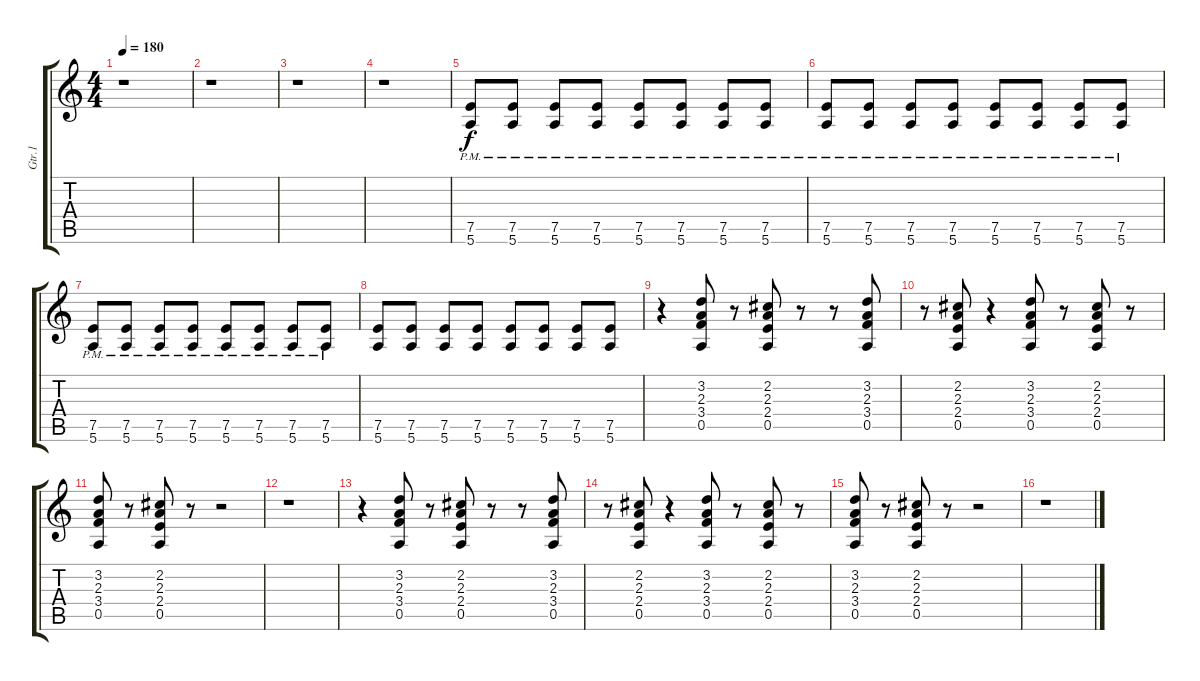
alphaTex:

\track ("Gtr.1" "Gtr.1") {instrument distortionguitar}
\staff {score tabs}
\tuning (E4 B3 G3 D3 A2 E2) {hide}
\ts (4 4)
\tempo 180
\clef g2
\ks c
r.1{dy f instrument distortionguitar} |
r.1 |
r.1 |
r.1 |
(7.5{pm} 5.6{pm}).8 (7.5{pm} 5.6{pm}).8 (7.5{pm} 5.6{pm}).8 (7.5{pm} 5.6{pm}).8 (7.5{pm} 5.6{pm}).8 (7.5{pm} 5.6{pm}).8 (7.5{pm} 5.6{pm}).8 (7.5{pm} 5.6{pm}).8 |
(7.5{pm} 5.6{pm}).8 (7.5{pm} 5.6{pm}).8 (7.5{pm} 5.6{pm}).8 (7.5{pm} 5.6{pm}).8 (7.5{pm} 5.6{pm}).8 (7.5{pm} 5.6{pm}).8 (7.5{pm} 5.6{pm}).8 (7.5{pm} 5.6{pm}).8 |
(7.5{pm} 5.6{pm}).8 (7.5{pm} 5.6{pm}).8 (7.5{pm} 5.6{pm}).8 (7.5{pm} 5.6{pm}).8 (7.5{pm} 5.6{pm}).8 (7.5{pm} 5.6{pm}).8 (7.5{pm} 5.6{pm}).8 (7.5{pm} 5.6{pm}).8 |
(7.5 5.6).8 (7.5 5.6).8 (7.5 5.6).8 (7.5 5.6).8 (7.5 5.6).8 (7.5 5.6).8 (7.5 5.6).8 (7.5 5.6).8 |
r.4 (3.2 2.3 3.4 0.5).8 r.8 (2.2 2.3 2.4 0.5).8 r.8 r.8 (3.2 2.3 3.4 0.5).8 |
r.8 (2.2 2.3 2.4 0.5).8 r.4 (3.2 2.3 3.4 0.5).8 r.8 (2.2 2.3 2.4 0.5).8 r.8 |
(3.2 2.3 3.4 0.5).8 r.8 (2.2 2.3 2.4 0.5).8 r.8 r.2 |
r.1 |
r.4 (3.2 2.3 3.4 0.5).8 r.8 (2.2 2.3 2.4 0.5).8 r.8 r.8 (3.2 2.3 3.4 0.5).8 |
r.8 (2.2 2.3 2.4 0.5).8 r.4 (3.2 2.3 3.4 0.5).8 r.8 (2.2 2.3 2.4 0.5).8 r.8 |
(3.2 2.3 3.4 0.5).8 r.8 (2.2 2.3 2.4 0.5).8 r.8 r.2 |
r.1
